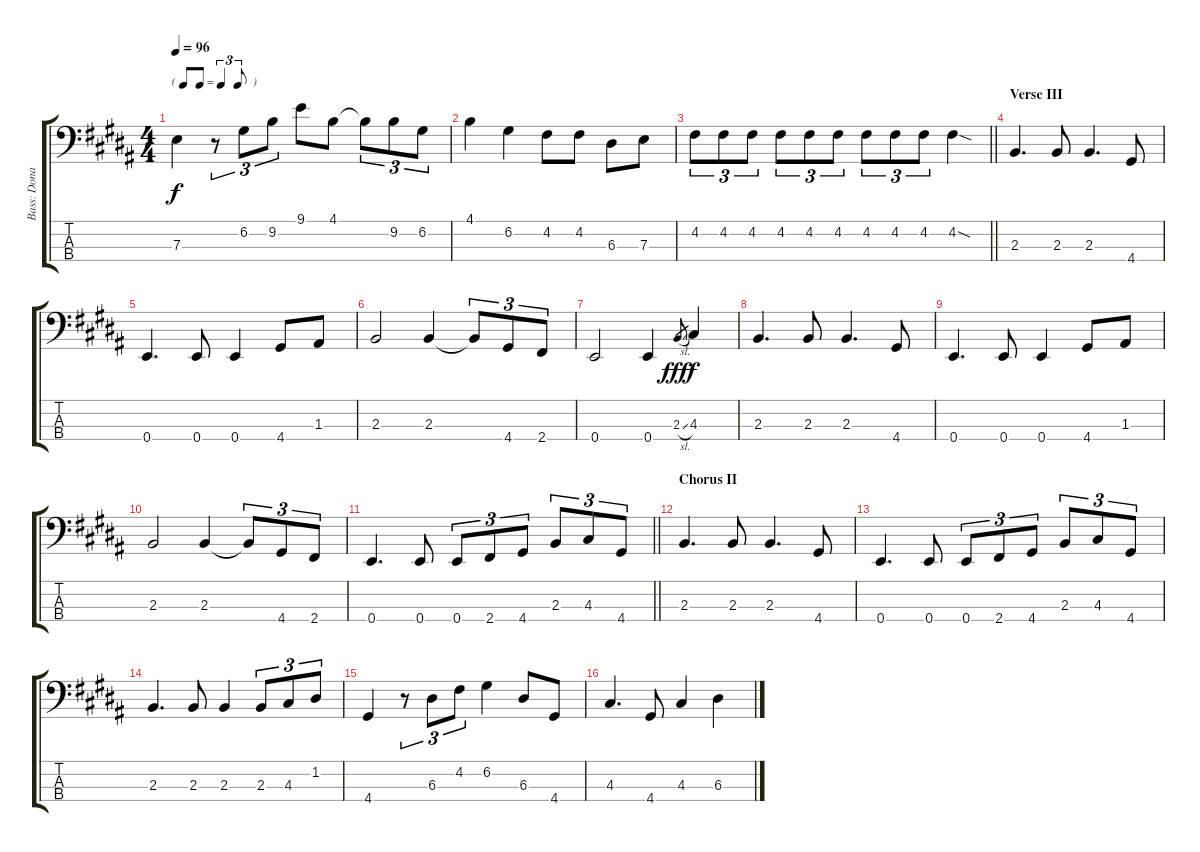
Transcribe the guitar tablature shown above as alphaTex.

\track ("Bass: Donald" "Bass: Dona") {instrument electricbassfinger}
\staff {score tabs}
\tuning (G2 D2 A1 E1) {hide}
\ts (4 4)
\tf triplet8th
\tempo 96
\clef f4
\ks b
7.3.4{dy f} r.8{tu (3 2)} 6.2.8{tu (3 2)} 9.2.8{tu (3 2)} 9.1.8 4.1.8 4.1{t}.8{tu (3 2)} 9.2.8{tu (3 2)} 6.2.8{tu (3 2)} |
4.1.4 6.2.4 4.2.8 4.2.8 6.3.8 7.3.8 |
\barLineRight lightlight
4.2.8{tu (3 2)} 4.2.8{tu (3 2)} 4.2.8{tu (3 2)} 4.2.8{tu (3 2)} 4.2.8{tu (3 2)} 4.2.8{tu (3 2)} 4.2.8{tu (3 2)} 4.2.8{tu (3 2)} 4.2.8{tu (3 2)} 4.2{sod}.4 |
\section ("" "Verse III")
2.3.4{d} 2.3.8 2.3.4{d} 4.4.8 |
0.4.4{d} 0.4.8 0.4.4 4.4.8 1.3.8 |
2.3.2 2.3.4 2.3{t}.8{tu (3 2)} 4.4.8{tu (3 2)} 2.4.8{tu (3 2)} |
0.4.2 0.4.4 2.3{sl}.8{gr dy fff} 4.3.4{dy f} |
2.3.4{d} 2.3.8 2.3.4{d} 4.4.8 |
0.4.4{d} 0.4.8 0.4.4 4.4.8 1.3.8 |
2.3.2 2.3.4 2.3{t}.8{tu (3 2)} 4.4.8{tu (3 2)} 2.4.8{tu (3 2)} |
\barLineRight lightlight
0.4.4{d} 0.4.8 0.4.8{tu (3 2)} 2.4.8{tu (3 2)} 4.4.8{tu (3 2)} 2.3.8{tu (3 2)} 4.3.8{tu (3 2)} 4.4.8{tu (3 2)} |
\section ("" "Chorus II")
2.3.4{d} 2.3.8 2.3.4{d} 4.4.8 |
0.4.4{d} 0.4.8 0.4.8{tu (3 2)} 2.4.8{tu (3 2)} 4.4.8{tu (3 2)} 2.3.8{tu (3 2)} 4.3.8{tu (3 2)} 4.4.8{tu (3 2)} |
2.3.4{d} 2.3.8 2.3.4 2.3.8{tu (3 2)} 4.3.8{tu (3 2)} 1.2.8{tu (3 2)} |
4.4.4 r.8{tu (3 2)} 6.3.8{tu (3 2)} 4.2.8{tu (3 2)} 6.2.4 6.3.8 4.4.8 |
4.3.4{d} 4.4.8 4.3.4 6.3.4
